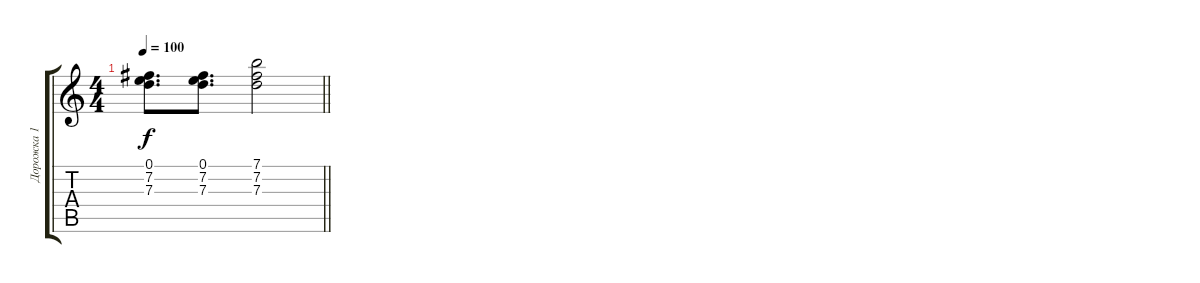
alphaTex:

\track ("Дорожка 1" "Дорожка 1") {instrument acousticguitarsteel}
\staff {score tabs}
\tuning (E4 B3 G3 D3 A2 E2) {hide}
\ts (4 4)
\tempo 100
\clef g2
\barLineRight lightlight
\ks c
(0.1 7.2 7.3).8{d dy f} (0.1 7.2 7.3).8{d} (7.1 7.2 7.3).2
